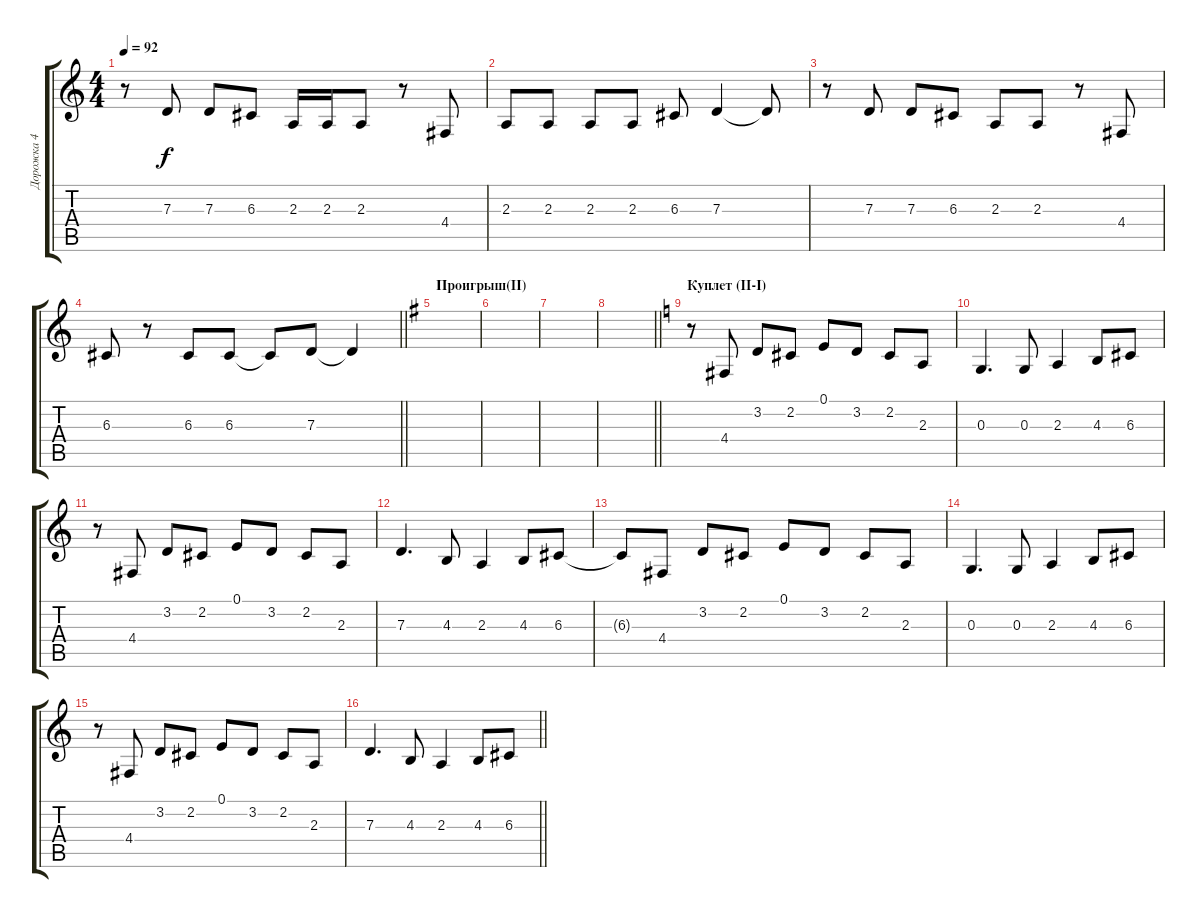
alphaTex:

\track ("Дорожка 4" "Дорожка 4") {instrument fx5brightness}
\staff {score tabs}
\tuning (E4 B3 G3 D3 A2 E2) {hide}
\ts (4 4)
\tempo 92
\clef g2
\ks c
r.8{dy f} 7.3.8 7.3.8 6.3.8 2.3.16 2.3.16 2.3.8 r.8 4.4.8 |
2.3.8 2.3.8 2.3.8 2.3.8 6.3.8 7.3.4 7.3{t}.8 |
r.8 7.3.8 7.3.8 6.3.8 2.3.8 2.3.8 r.8 4.4.8 |
\barLineRight lightlight
6.3.8 r.8 6.3.8 6.3.8 6.3{t}.8 7.3.8 7.3{t}.4 |
\section ("" "Проигрыш(II)")
\ks eminor
|
|
|
\barLineRight lightlight
|
\section ("" "Куплет (II-I)")
\ks c
r.8 4.4.8 3.2.8 2.2.8 0.1.8 3.2.8 2.2.8 2.3.8 |
0.3.4{d} 0.3.8 2.3.4 4.3.8 6.3.8 |
r.8 4.4.8 3.2.8 2.2.8 0.1.8 3.2.8 2.2.8 2.3.8 |
7.3.4{d} 4.3.8 2.3.4 4.3.8 6.3.8 |
6.3{t}.8 4.4.8 3.2.8 2.2.8 0.1.8 3.2.8 2.2.8 2.3.8 |
0.3.4{d} 0.3.8 2.3.4 4.3.8 6.3.8 |
r.8 4.4.8 3.2.8 2.2.8 0.1.8 3.2.8 2.2.8 2.3.8 |
\barLineRight lightlight
7.3.4{d} 4.3.8 2.3.4 4.3.8 6.3.8
